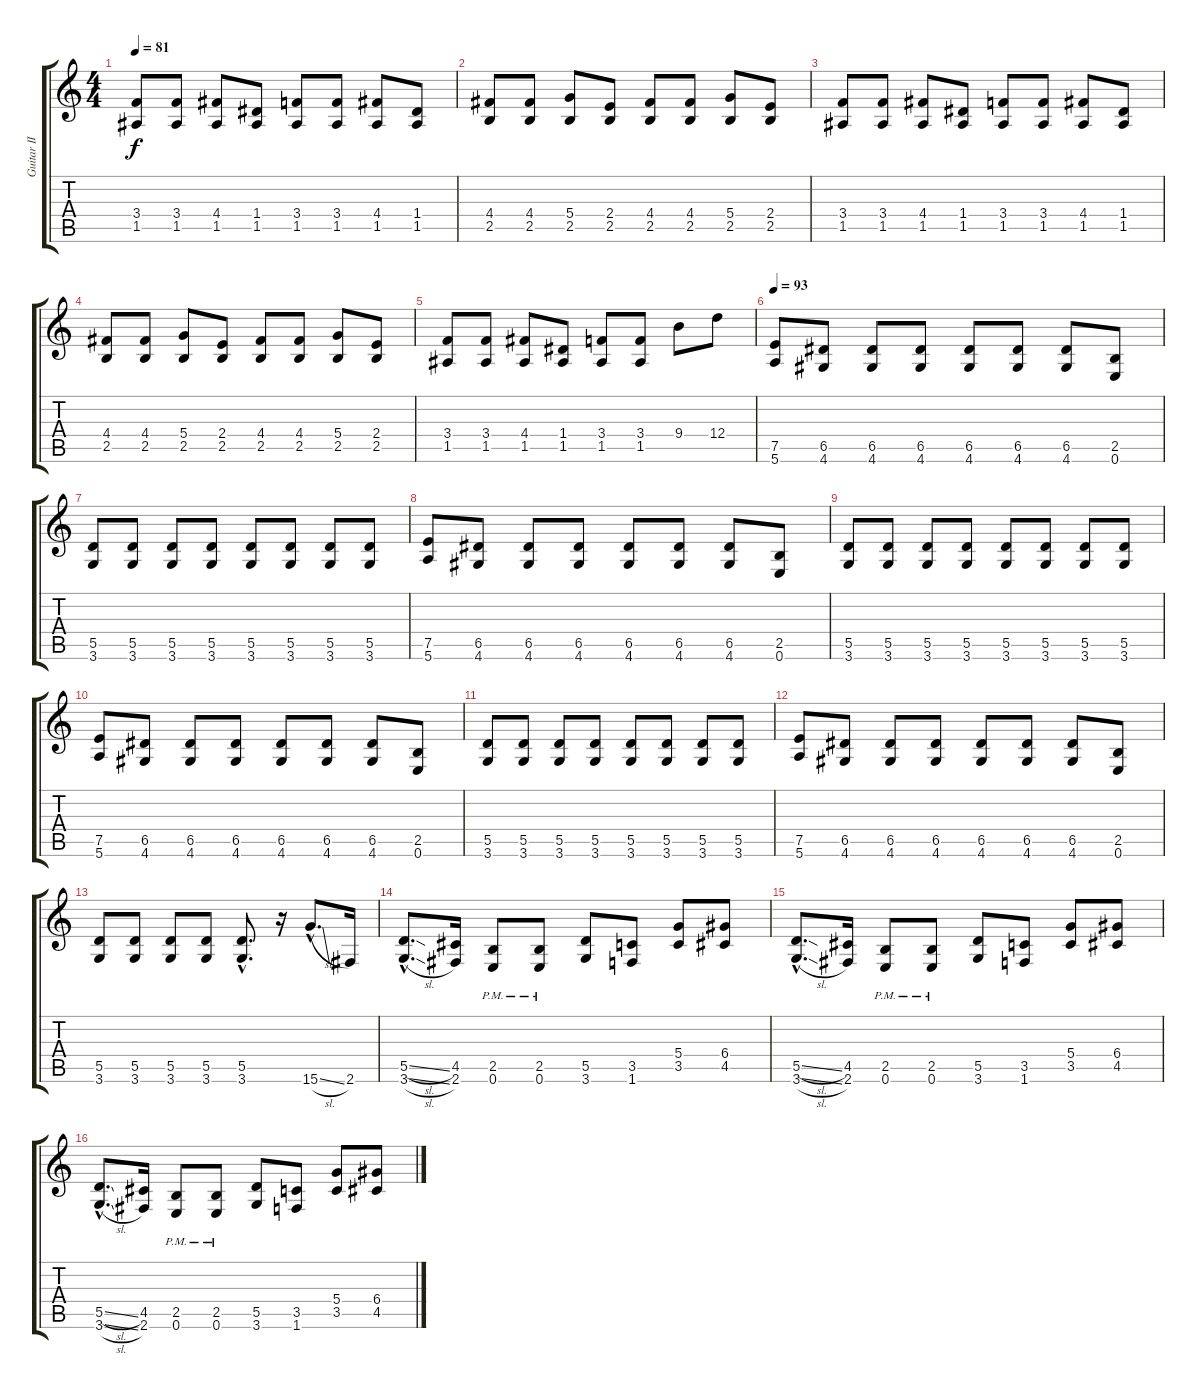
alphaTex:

\track ("Guitar II" "Guitar II") {instrument distortionguitar}
\staff {score tabs}
\tuning (E4 B3 G3 D3 A2 E2) {hide}
\ts (4 4)
\tempo 81
\clef g2
\ks c
(3.4 1.5).8{dy f} (3.4 1.5).8 (4.4 1.5).8 (1.4 1.5).8 (3.4 1.5).8 (3.4 1.5).8 (4.4 1.5).8 (1.4 1.5).8 |
(4.4 2.5).8 (4.4 2.5).8 (5.4 2.5).8 (2.4 2.5).8 (4.4 2.5).8 (4.4 2.5).8 (5.4 2.5).8 (2.4 2.5).8 |
(3.4 1.5).8 (3.4 1.5).8 (4.4 1.5).8 (1.4 1.5).8 (3.4 1.5).8 (3.4 1.5).8 (4.4 1.5).8 (1.4 1.5).8 |
(4.4 2.5).8 (4.4 2.5).8 (5.4 2.5).8 (2.4 2.5).8 (4.4 2.5).8 (4.4 2.5).8 (5.4 2.5).8 (2.4 2.5).8 |
(3.4 1.5).8 (3.4 1.5).8 (4.4 1.5).8 (1.4 1.5).8 (3.4 1.5).8 (3.4 1.5).8 9.4.8 12.4.8 |
\tempo 93
(7.5 5.6).8 (6.5 4.6).8 (6.5 4.6).8 (6.5 4.6).8 (6.5 4.6).8 (6.5 4.6).8 (6.5 4.6).8 (2.5 0.6).8 |
(5.5 3.6).8 (5.5 3.6).8 (5.5 3.6).8 (5.5 3.6).8 (5.5 3.6).8 (5.5 3.6).8 (5.5 3.6).8 (5.5 3.6).8 |
(7.5 5.6).8 (6.5 4.6).8 (6.5 4.6).8 (6.5 4.6).8 (6.5 4.6).8 (6.5 4.6).8 (6.5 4.6).8 (2.5 0.6).8 |
(5.5 3.6).8 (5.5 3.6).8 (5.5 3.6).8 (5.5 3.6).8 (5.5 3.6).8 (5.5 3.6).8 (5.5 3.6).8 (5.5 3.6).8 |
(7.5 5.6).8 (6.5 4.6).8 (6.5 4.6).8 (6.5 4.6).8 (6.5 4.6).8 (6.5 4.6).8 (6.5 4.6).8 (2.5 0.6).8 |
(5.5 3.6).8 (5.5 3.6).8 (5.5 3.6).8 (5.5 3.6).8 (5.5 3.6).8 (5.5 3.6).8 (5.5 3.6).8 (5.5 3.6).8 |
(7.5 5.6).8 (6.5 4.6).8 (6.5 4.6).8 (6.5 4.6).8 (6.5 4.6).8 (6.5 4.6).8 (6.5 4.6).8 (2.5 0.6).8 |
(5.5 3.6).8 (5.5 3.6).8 (5.5 3.6).8 (5.5 3.6).8 (5.5{hac} 3.6{hac}).8{d} r.16 15.6{sl hac}.8{d} 2.6.16 |
(5.5{sl hac} 3.6{sl hac}).8{d} (4.5 2.6).16 (2.5{pm} 0.6{pm}).8 (2.5{pm} 0.6{pm}).8 (5.5 3.6).8 (3.5 1.6).8 (5.4 3.5).8 (6.4 4.5).8 |
(5.5{sl hac} 3.6{sl hac}).8{d} (4.5 2.6).16 (2.5{pm} 0.6{pm}).8 (2.5{pm} 0.6{pm}).8 (5.5 3.6).8 (3.5 1.6).8 (5.4 3.5).8 (6.4 4.5).8 |
(5.5{sl hac} 3.6{sl hac}).8{d} (4.5 2.6).16 (2.5{pm} 0.6{pm}).8 (2.5{pm} 0.6{pm}).8 (5.5 3.6).8 (3.5 1.6).8 (5.4 3.5).8 (6.4 4.5).8
